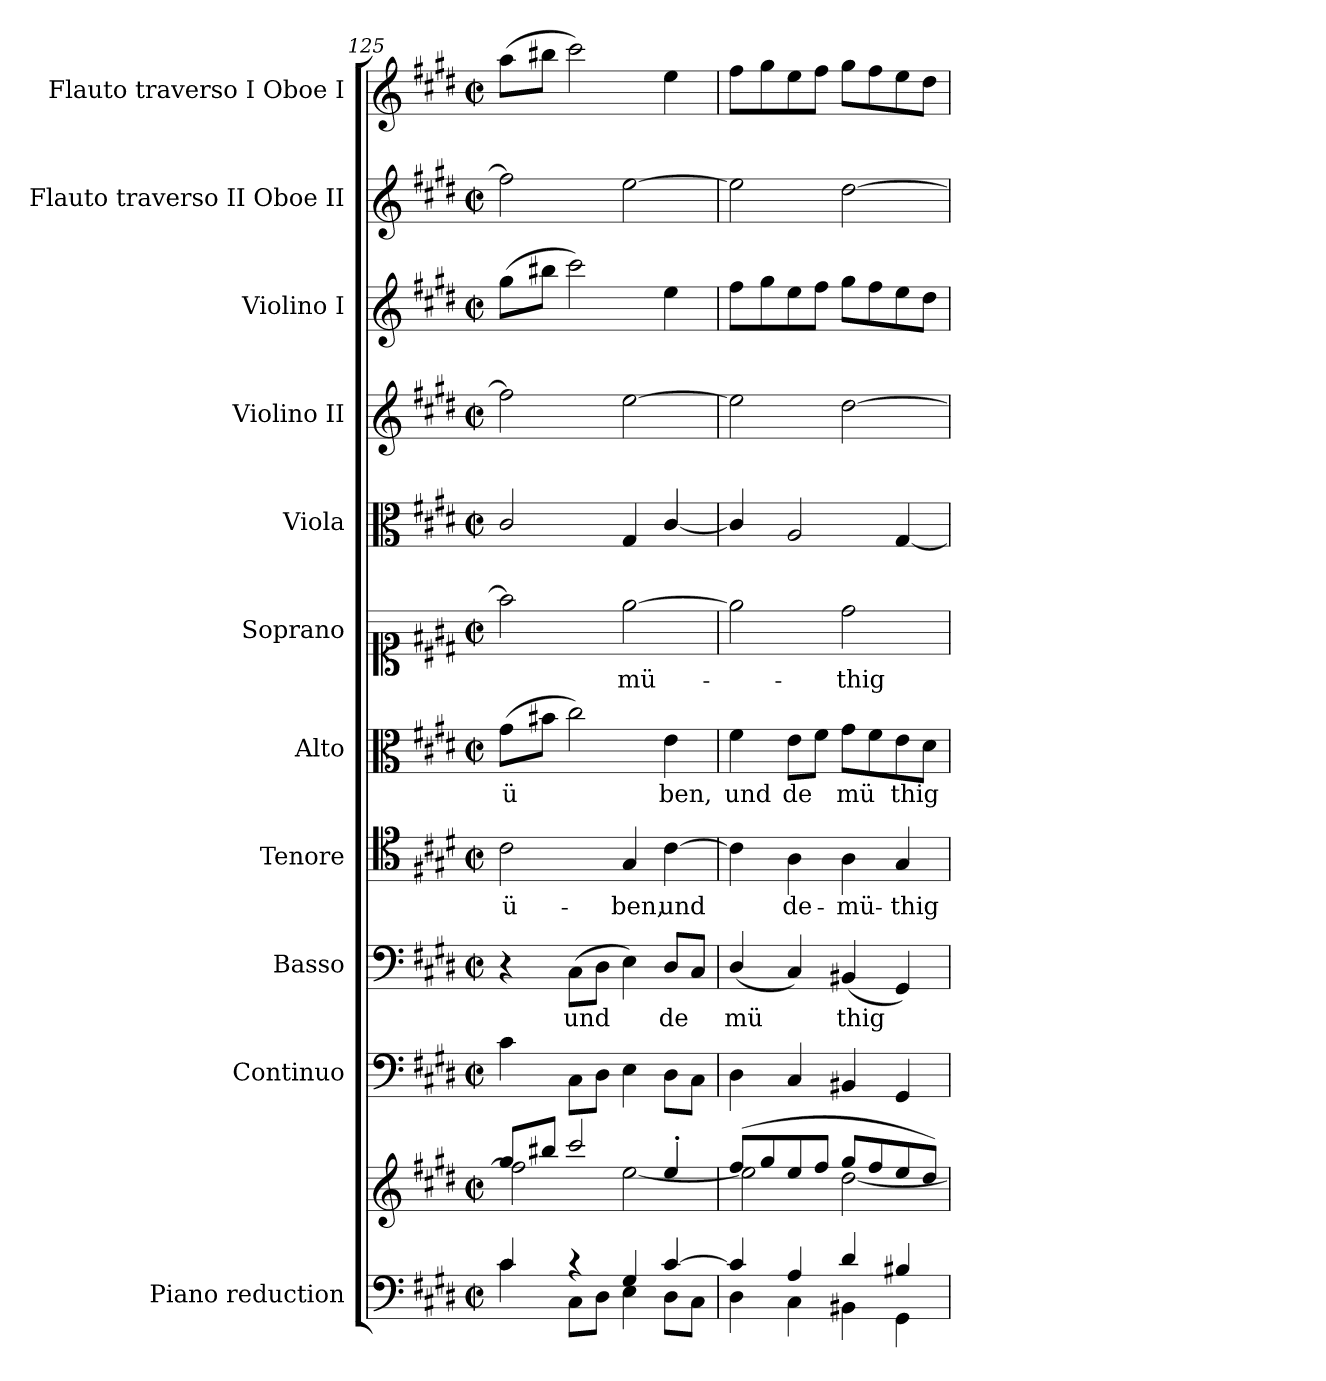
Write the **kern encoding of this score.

**kern	**kern	**kern	**kern	**text	**kern	**text	**kern	**text	**kern	**text	**kern	**kern	**kern	**kern	**kern
*part11	*part11	*part10	*part9	*part9	*part8	*part8	*part7	*part7	*part6	*part6	*part5	*part4	*part3	*part2	*part1
*staff12	*staff11	*staff10	*staff9	*staff9	*staff8	*staff8	*staff7	*staff7	*staff6	*staff6	*staff5	*staff4	*staff3	*staff2	*staff1
*I"Piano reduction	*	*I"Continuo	*I"Basso	*	*I"Tenore	*	*I"Alto	*	*I"Soprano	*	*I"Viola	*I"Violino II	*I"Violino I	*I"Flauto traverso II Oboe II	*I"Flauto traverso I Oboe I
*I'Pno	*	*	*	*	*	*	*	*	*	*	*	*	*	*I'Ob	*I'Ob
*clefF4	*clefG2	*clefF4	*clefF4	*	*clefC4	*	*clefC3	*	*clefC1	*	*clefC3	*clefG2	*clefG2	*clefG2	*clefG2
*k[f#c#g#d#]	*k[f#c#g#d#]	*k[f#c#g#d#]	*k[f#c#g#d#]	*	*k[f#c#g#d#]	*	*k[f#c#g#d#]	*	*k[f#c#g#d#]	*	*k[f#c#g#d#]	*k[f#c#g#d#]	*k[f#c#g#d#]	*k[f#c#g#d#]	*k[f#c#g#d#]
*M2/2	*M2/2	*M2/2	*M2/2	*	*M2/2	*	*M2/2	*	*M2/2	*	*M2/2	*M2/2	*M2/2	*M2/2	*M2/2
*met(c|)	*met(c|)	*met(c|)	*met(c|)	*	*met(c|)	*	*met(c|)	*	*met(c|)	*	*met(c|)	*met(c|)	*met(c|)	*met(c|)	*met(c|)
=125	=125	=125	=125	=125	=125	=125	=125	=125	=125	=125	=125	=125	=125	=125	=125
*^	*^	*	*	*	*	*	*	*	*	*	*	*	*	*	*
!	!	!	!	!	!	!	!	!LO:LY:b	!	!LO:LY:b	!	!	!	!	!	!	!
4c#/	4c#\	8gg#/L	2ff#\]	4c#\	4r	.	2c#\	ü-	(8g#\L	ü	2ff#\]	.	2c#/	2ff#\]	(8gg#\L	2ff#\]	(8aa\L
.	.	8bb#X/J	.	.	.	.	.	.	8b#X\J	.	.	.	.	.	8bb#X\J	.	8bb#X\J
!	!	!	!	!	!	!LO:LY:b	!	!	!	!	!	!	!	!	!	!	!
4r	8C#\L	2ccc#/	.	8C#\L	(8C#\L	und	.	.	2cc#\)	.	.	.	.	.	2ccc#\)	.	2ccc#\)
.	8D#\J	.	.	8D#\J	8D#\J	.	.	.	.	.	.	.	.	.	.	.	.
!	!	!	!	!	!	!	!	!LO:LY:b	!	!	!	!LO:LY:b	!	!	!	!	!
4G#/	4E\	.	[2ee\	4E\	4E\)	.	4G#/	ben,	.	.	[2ee\	mü-	4G#/	[2ee\	.	[2ee\	.
!	!	!	!	!	!	!LO:LY:b	!	!LO:LY:b	!	!LO:LY:b	!	!	!	!	!	!	!
[4c#/	8D#\L	4ee'/	.	8D#\L	8D#/L	de	[4c#\	und	4e\	ben,	.	.	[4c#/	.	4ee\	.	4ee\
.	8C#\J	.	.	8C#\J	8C#/J	.	.	.	.	.	.	.	.	.	.	.	.
=126	=126	=126	=126	=126	=126	=126	=126	=126	=126	=126	=126	=126	=126	=126	=126	=126	=126
!	!	!	!	!	!	!LO:LY:b	!	!	!	!LO:LY:b	!	!	!	!	!	!	!
4c#/]	4D#\	(8ff#/L	2ee\]	4D#\	(4D#/	mü	4c#\]	.	4f#\	und	2ee\]	.	4c#/]	2ee\]	8ff#\L	2ee\]	8ff#\L
.	.	8gg#/	.	.	.	.	.	.	.	.	.	.	.	.	8gg#\	.	8gg#\
!	!	!	!	!	!	!	!	!LO:LY:b	!	!LO:LY:b	!	!	!	!	!	!	!
4A/	4C#\	8ee/	.	4C#/	4C#/)	.	4A\	de-	8e\L	de	.	.	2A/	.	8ee\	.	8ee\
.	.	8ff#/J	.	.	.	.	.	.	8f#\J	.	.	.	.	.	8ff#\J	.	8ff#\J
!	!	!	!	!	!	!LO:LY:b	!	!LO:LY:b	!	!LO:LY:b	!	!LO:LY:b	!	!	!	!	!
4d#/	4BB#X\	8gg#/L	[2dd#\	4BB#X/	(4BB#X/	thig	4A\	mü-	8g#\L	mü	2dd#\	thig	.	[2dd#\	8gg#\L	[2dd#\	8gg#\L
.	.	8ff#/	.	.	.	.	.	.	8f#\	.	.	.	.	.	8ff#\	.	8ff#\
!	!	!	!	!	!	!	!	!LO:LY:b	!	!LO:LY:b	!	!	!	!	!	!	!
4B#X/	4GG#\	8ee/	.	4GG#/	4GG#/)	.	4G#/	thig	8e\	thig	.	.	[4G#/	.	8ee\	.	8ee\
.	.	8dd#/J)	.	.	.	.	.	.	8d#\J	.	.	.	.	.	8dd#\J	.	8dd#\J
*v	*v	*	*	*	*	*	*	*	*	*	*	*	*	*	*	*	*
*	*v	*v	*	*	*	*	*	*	*	*	*	*	*	*	*	*
=	=	=	=	=	=	=	=	=	=	=	=	=	=	=	=
*-	*-	*-	*-	*-	*-	*-	*-	*-	*-	*-	*-	*-	*-	*-	*-
